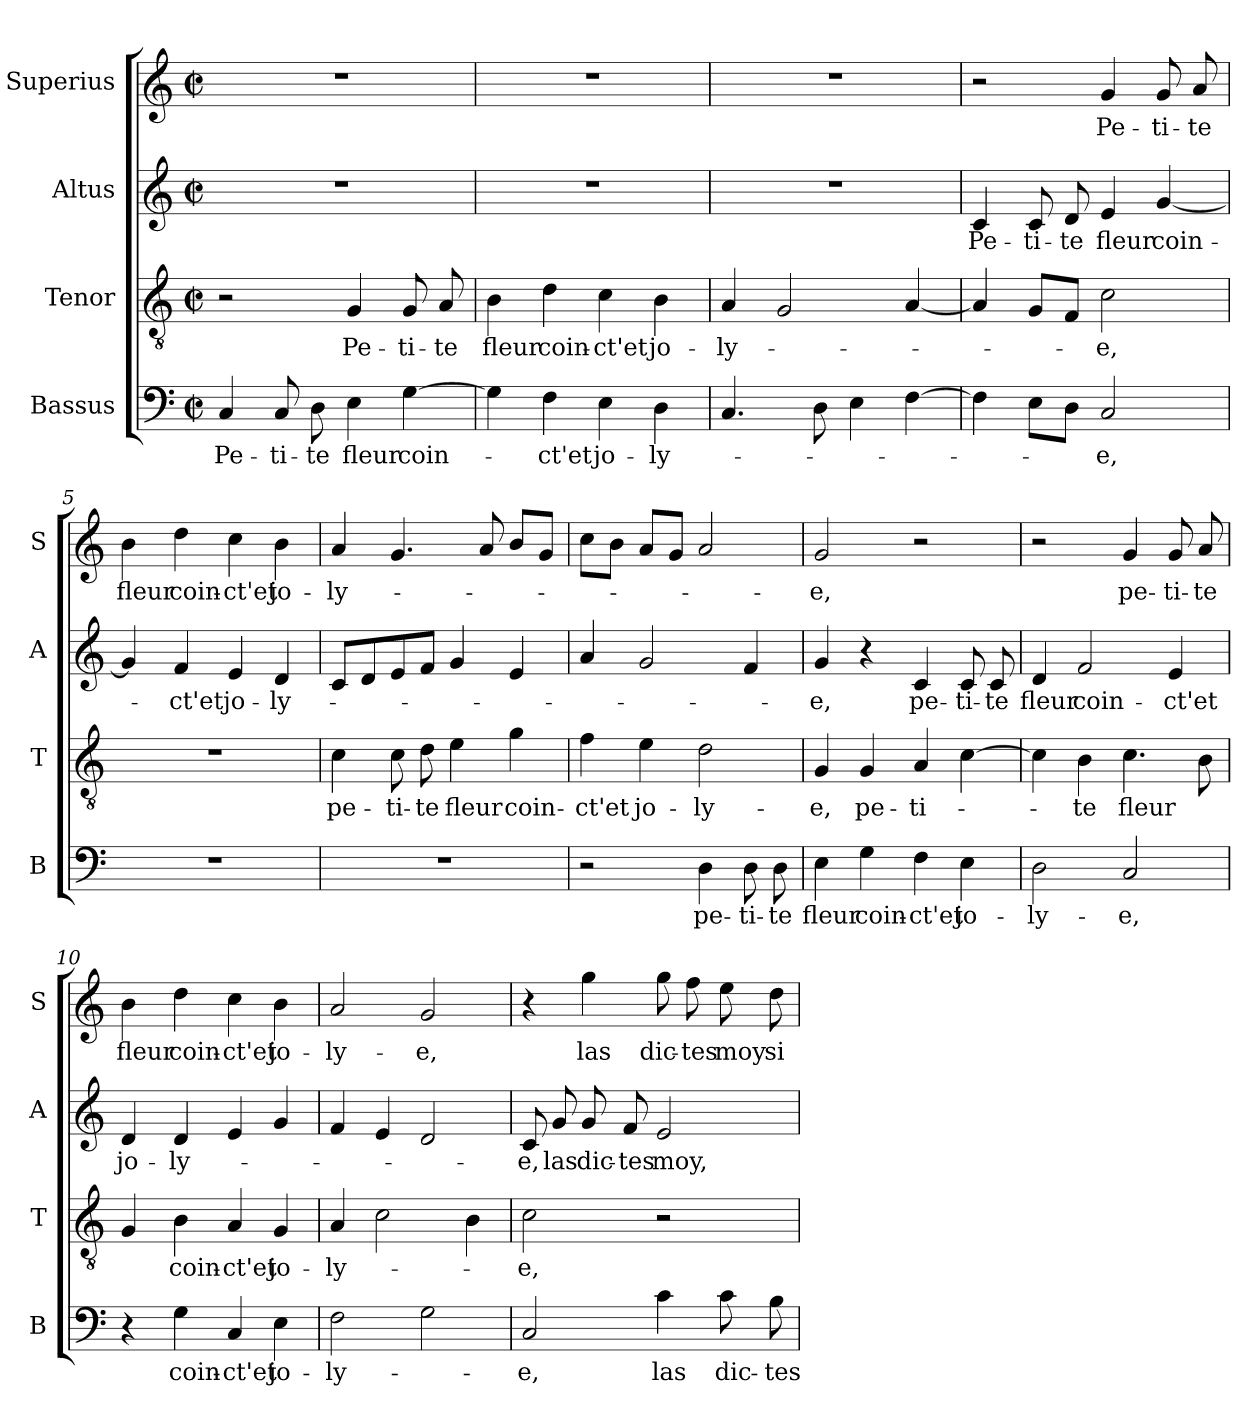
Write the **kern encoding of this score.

**kern	**text	**kern	**text	**kern	**text	**kern	**text
*part4	*part4	*part3	*part3	*part2	*part2	*part1	*part1
*staff4	*staff4	*staff3	*staff3	*staff2	*staff2	*staff1	*staff1
*I"Bassus	*	*I"Tenor	*	*I"Altus	*	*I"Superius	*
*I'B	*	*I'T	*	*I'A	*	*I'S	*
*clefF4	*	*clefGv2	*	*clefG2	*	*clefG2	*
*k[]	*	*k[]	*	*k[]	*	*k[]	*
*C:	*	*C:	*	*C:	*	*C:	*
*M2/2	*	*M2/2	*	*M2/2	*	*M2/2	*
*met(c|)	*	*met(c|)	*	*met(c|)	*	*met(c|)	*
=1	=1	=1	=1	=1	=1	=1	=1
4C/	Pe-	2r	.	1r	.	1r	.
8C/	-ti-	.	.	.	.	.	.
8D\	-te	.	.	.	.	.	.
4E\	fleur	4G/	Pe-	.	.	.	.
[4G\	coin-	8G/	-ti-	.	.	.	.
.	.	8A/	-te	.	.	.	.
=2	=2	=2	=2	=2	=2	=2	=2
4G\]	.	4B\	fleur	1r	.	1r	.
4F\	-ct'et	4d\	coin-	.	.	.	.
4E\	jo-	4c\	-ct'et	.	.	.	.
4D\	-ly-	4B\	jo-	.	.	.	.
=3	=3	=3	=3	=3	=3	=3	=3
4.C/	.	4A/	-ly-	1r	.	1r	.
.	.	2G/	.	.	.	.	.
8D\	.	.	.	.	.	.	.
4E\	.	.	.	.	.	.	.
[4F\	.	[4A/	.	.	.	.	.
=4	=4	=4	=4	=4	=4	=4	=4
4F\]	.	4A/]	.	4c/	Pe-	2r	.
8E\L	.	8G/L	.	8c/	-ti-	.	.
8D\J	.	8F/J	.	8d/	-te	.	.
2C/	-e,	2c\	-e,	4e/	fleur	4g/	Pe-
.	.	.	.	[4g/	coin-	8g/	-ti-
.	.	.	.	.	.	8a/	-te
=5	=5	=5	=5	=5	=5	=5	=5
1r	.	1r	.	4g/]	.	4b\	fleur
.	.	.	.	4f/	-ct'et	4dd\	coin-
.	.	.	.	4e/	jo-	4cc\	-ct'et
.	.	.	.	4d/	-ly-	4b\	jo-
!!LO:LB:g=z
=6	=6	=6	=6	=6	=6	=6	=6
1r	.	4c\	pe-	8c/L	.	4a/	-ly-
.	.	.	.	8d/	.	.	.
.	.	8c\	-ti-	8e/	.	4.g/	.
.	.	8d\	-te	8f/J	.	.	.
.	.	4e\	fleur	4g/	.	.	.
.	.	.	.	.	.	8a/	.
.	.	4g\	coin-	4e/	.	8b/L	.
.	.	.	.	.	.	8g/J	.
=7	=7	=7	=7	=7	=7	=7	=7
2r	.	4f\	-ct'et	4a/	.	8cc\L	.
.	.	.	.	.	.	8b\J	.
.	.	4e\	jo-	2g/	.	8a/L	.
.	.	.	.	.	.	8g/J	.
4D\	pe-	2d\	-ly-	.	.	2a/	.
8D\	-ti-	.	.	4f/	.	.	.
8D\	-te	.	.	.	.	.	.
=8	=8	=8	=8	=8	=8	=8	=8
4E\	fleur	4G/	-e,	4g/	-e,	2g/	-e,
4G\	coin-	4G/	pe-	4r	.	.	.
4F\	-ct'et	4A/	-ti-	4c/	pe-	2r	.
4E\	jo-	[4c\	.	8c/	-ti-	.	.
.	.	.	.	8c/	-te	.	.
=9	=9	=9	=9	=9	=9	=9	=9
2D\	-ly-	4c\]	.	4d/	fleur	2r	.
.	.	4B\	-te	2f/	coin-	.	.
2C/	-e,	4.c\	fleur	.	.	4g/	pe-
.	.	.	.	4e/	-ct'et	8g/	-ti-
.	.	8B\	.	.	.	8a/	-te
=10	=10	=10	=10	=10	=10	=10	=10
4r	.	4G/	.	4d/	jo-	4b\	fleur
4G\	coin-	4B\	coin-	4d/	-ly-	4dd\	coin-
4C/	-ct'et	4A/	-ct'et	4e/	.	4cc\	-ct'et
4E\	jo-	4G/	jo-	4g/	.	4b\	jo-
!!LO:LB:g=z
=11	=11	=11	=11	=11	=11	=11	=11
2F\	-ly-	4A/	-ly-	4f/	.	2a/	-ly-
.	.	2c\	.	4e/	.	.	.
2G\	.	.	.	2d/	.	2g/	-e,
.	.	4B\	.	.	.	.	.
=12	=12	=12	=12	=12	=12	=12	=12
2C/	-e,	2c\	-e,	8c/	-e,	4r	.
.	.	.	.	8g/	las	.	.
.	.	.	.	8g/	dic-	4gg\	las
.	.	.	.	8f/	-tes	.	.
4c\	las	2r	.	2e/	moy,	8gg\	dic-
.	.	.	.	.	.	8ff\	-tes
8c\	dic-	.	.	.	.	8ee\	moy
8B\	-tes	.	.	.	.	8dd\	si
=	=	=	=	=	=	=	=
*-	*-	*-	*-	*-	*-	*-	*-
